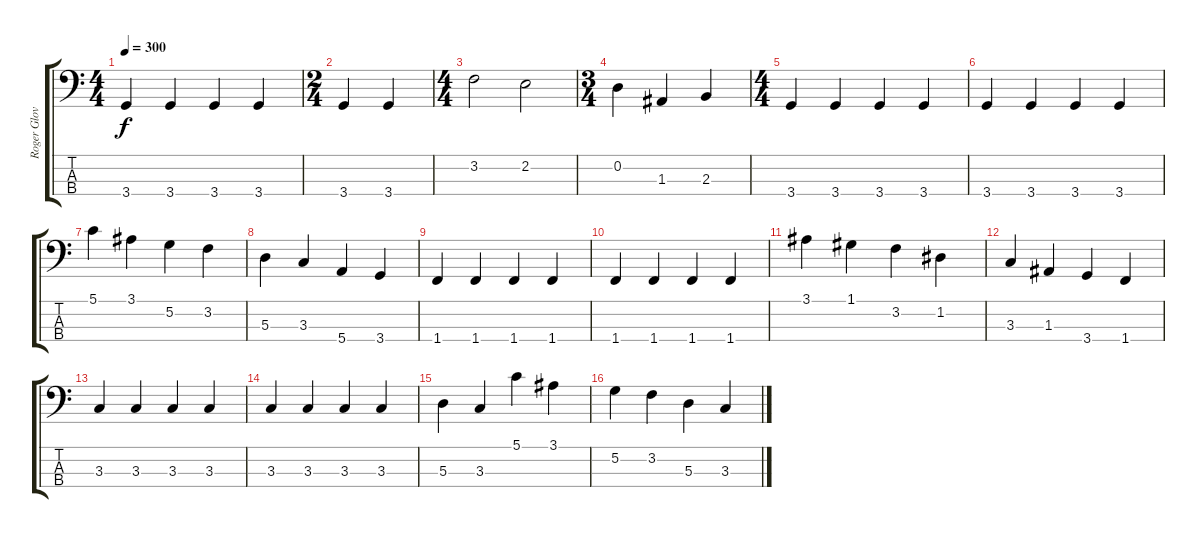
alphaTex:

\track ("Roger Glover" "Roger Glov") {instrument electricbasspick}
\staff {score tabs}
\tuning (G2 D2 A1 E1) {hide}
\ts (4 4)
\tempo 300
\clef f4
\ks c
3.4.4{dy f} 3.4.4 3.4.4 3.4.4 |
\ts (2 4)
3.4.4 3.4.4 |
\ts (4 4)
3.2.2 2.2.2 |
\ts (3 4)
0.2.4 1.3.4 2.3.4 |
\ts (4 4)
3.4.4 3.4.4 3.4.4 3.4.4 |
3.4.4 3.4.4 3.4.4 3.4.4 |
5.1.4 3.1.4 5.2.4 3.2.4 |
5.3.4 3.3.4 5.4.4 3.4.4 |
1.4.4 1.4.4 1.4.4 1.4.4 |
1.4.4 1.4.4 1.4.4 1.4.4 |
3.1.4 1.1.4 3.2.4 1.2.4 |
3.3.4 1.3.4 3.4.4 1.4.4 |
3.3.4 3.3.4 3.3.4 3.3.4 |
3.3.4 3.3.4 3.3.4 3.3.4 |
5.3.4 3.3.4 5.1.4 3.1.4 |
5.2.4 3.2.4 5.3.4 3.3.4
